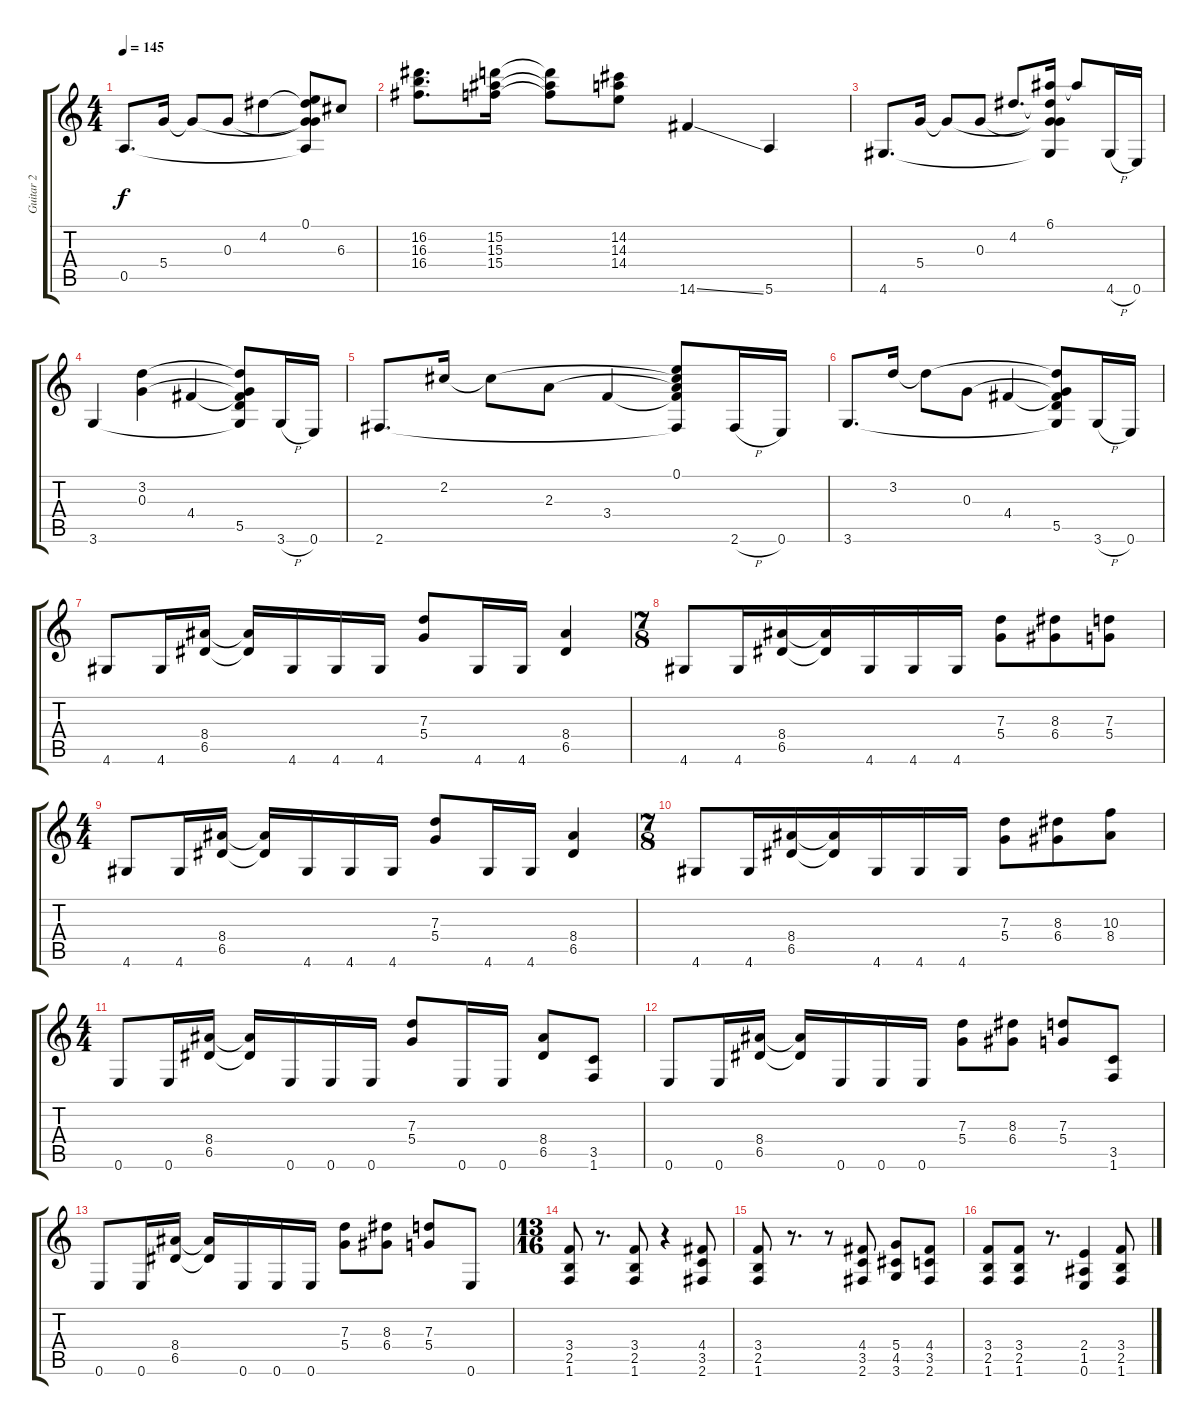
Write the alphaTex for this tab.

\track ("Guitar 2" "Guitar 2") {instrument distortionguitar}
\staff {score tabs}
\tuning (E4 B3 G3 D3 A2 E2) {hide}
\ts (4 4)
\tempo 145
\clef g2
\ks c
0.5.8{d dy f} 5.4.16 5.4{t}.8 0.3.8 4.2.4 (0.1 4.2{t} 0.3{t} 5.4{t} 0.5{t}).8 6.3.8 |
(16.2 16.3 16.4).8{d} (15.2 15.3 15.4).16 (15.2{t} 15.3{t} 15.4{t}).8 (14.2 14.3 14.4).8 14.6{ss}.4 5.6.4 |
4.6.8{d} 5.4.16 5.4{t}.8 0.3.8 4.2.8{d} (6.1 4.2{t} 0.3{t} 5.4{t} 4.6{t}).16 6.1{t}.8 4.6{h}.16 0.6.16 |
3.6.4 (3.2 0.3).4 4.4.4 (3.2{t} 0.3{t} 4.4{t} 5.5 3.6{t}).8 3.6{h}.16 0.6.16 |
2.6.8{d} 2.2.16 2.2{t}.8 2.3.8 3.4.4 (0.1 2.2{t} 2.3{t} 3.4{t} 2.6{t}).8 2.6{h}.16 0.6.16 |
3.6.8{d} 3.2.16 3.2{t}.8 0.3.8 4.4.4 (3.2{t} 0.3{t} 4.4{t} 5.5 3.6{t}).8 3.6{h}.16 0.6.16 |
4.6.8 4.6.16 (8.4 6.5).16 (8.4{t} 6.5{t}).16 4.6.16 4.6.16 4.6.16 (7.3 5.4).8 4.6.16 4.6.16 (8.4 6.5).4 |
\ts (7 8)
4.6.8 4.6.16 (8.4 6.5).16 (8.4{t} 6.5{t}).16 4.6.16 4.6.16 4.6.16 (7.3 5.4).8 (8.3 6.4).8 (7.3 5.4).8 |
\ts (4 4)
4.6.8 4.6.16 (8.4 6.5).16 (8.4{t} 6.5{t}).16 4.6.16 4.6.16 4.6.16 (7.3 5.4).8 4.6.16 4.6.16 (8.4 6.5).4 |
\ts (7 8)
4.6.8 4.6.16 (8.4 6.5).16 (8.4{t} 6.5{t}).16 4.6.16 4.6.16 4.6.16 (7.3 5.4).8 (8.3 6.4).8 (10.3 8.4).8 |
\ts (4 4)
0.6.8 0.6.16 (8.4 6.5).16 (8.4{t} 6.5{t}).16 0.6.16 0.6.16 0.6.16 (7.3 5.4).8 0.6.16 0.6.16 (8.4 6.5).8 (3.5 1.6).8 |
0.6.8 0.6.16 (8.4 6.5).16 (8.4{t} 6.5{t}).16 0.6.16 0.6.16 0.6.16 (7.3 5.4).8 (8.3 6.4).8 (7.3 5.4).8 (3.5 1.6).8 |
0.6.8 0.6.16 (8.4 6.5).16 (8.4{t} 6.5{t}).16 0.6.16 0.6.16 0.6.16 (7.3 5.4).8 (8.3 6.4).8 (7.3 5.4).8 0.6.8 |
\ts (13 16)
(3.4 2.5 1.6).8 r.8{d} (3.4 2.5 1.6).8 r.4 (4.4 3.5 2.6).8 |
(3.4 2.5 1.6).8 r.8{d} r.8 (4.4 3.5 2.6).8 (5.4 4.5 3.6).8 (4.4 3.5 2.6).8 |
(3.4 2.5 1.6).8 (3.4 2.5 1.6).8 r.8{d} (2.4 1.5 0.6).4 (3.4 2.5 1.6).8
